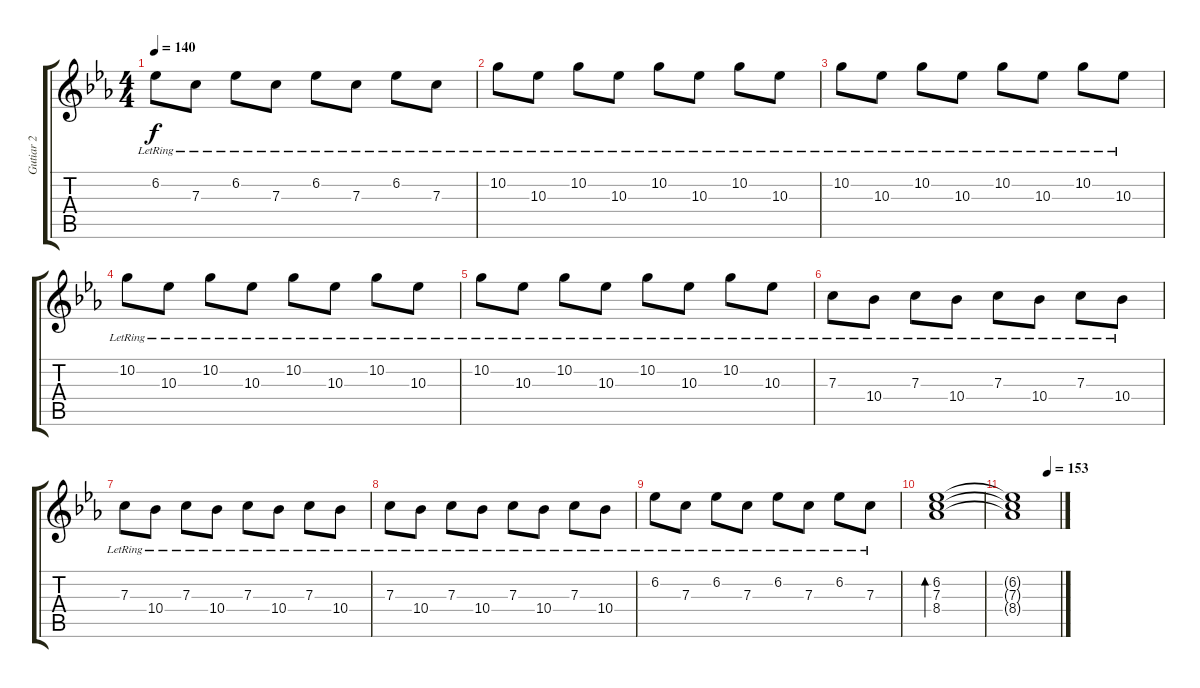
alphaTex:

\track ("Gutiar 2" "Gutiar 2") {instrument overdrivenguitar}
\staff {score tabs}
\tuning (D4 A3 F3 C3 G2 C2) {hide}
\ts (4 4)
\tempo 140
\clef g2
\ks cminor
6.2{lr}.8{dy f} 7.3{lr}.8 6.2{lr}.8 7.3{lr}.8 6.2{lr}.8 7.3{lr}.8 6.2{lr}.8 7.3{lr}.8 |
10.2{lr}.8 10.3{lr}.8 10.2{lr}.8 10.3{lr}.8 10.2{lr}.8 10.3{lr}.8 10.2{lr}.8 10.3{lr}.8 |
10.2{lr}.8 10.3{lr}.8 10.2{lr}.8 10.3{lr}.8 10.2{lr}.8 10.3{lr}.8 10.2{lr}.8 10.3{lr}.8 |
10.2{lr}.8 10.3{lr}.8 10.2{lr}.8 10.3{lr}.8 10.2{lr}.8 10.3{lr}.8 10.2{lr}.8 10.3{lr}.8 |
10.2{lr}.8 10.3{lr}.8 10.2{lr}.8 10.3{lr}.8 10.2{lr}.8 10.3{lr}.8 10.2{lr}.8 10.3{lr}.8 |
7.3{lr}.8 10.4{lr}.8 7.3{lr}.8 10.4{lr}.8 7.3{lr}.8 10.4{lr}.8 7.3{lr}.8 10.4{lr}.8 |
7.3{lr}.8 10.4{lr}.8 7.3{lr}.8 10.4{lr}.8 7.3{lr}.8 10.4{lr}.8 7.3{lr}.8 10.4{lr}.8 |
7.3{lr}.8 10.4{lr}.8 7.3{lr}.8 10.4{lr}.8 7.3{lr}.8 10.4{lr}.8 7.3{lr}.8 10.4{lr}.8 |
6.2{lr}.8 7.3{lr}.8 6.2{lr}.8 7.3{lr}.8 6.2{lr}.8 7.3{lr}.8 6.2{lr}.8 7.3{lr}.8 |
(6.2 7.3 8.4).1{bd 240} |
\tempo (153 0.75)
(6.2{t} 7.3{t} 8.4{t}).1
